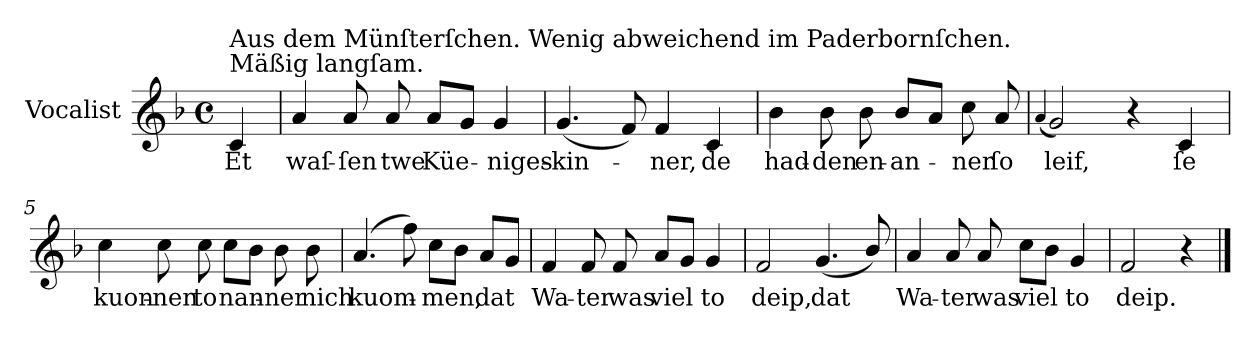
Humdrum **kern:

**kern	**text
*part1	*part1
*staff1	*staff1
*I"Vocalist	*
*k[b-]	*
*F:	*
*M4/4	*
*met(c)	*
=	=
!LO:TX:a:t=Mäßig langſam.	!
!LO:TX:a:t=Aus dem Münſterſchen. Wenig abweichend im Paderbornſchen.	!
4c	Et
=1	=1
4a	waſ-
8a	-ſen
8a	twe
8aL	Küe-
8gJ	.
4g	-niges-
=2	=2
(4.g	-kin-
8f)	.
4f	-ner,
4c	de
=3	=3
4b-	had-
8b-	-den
8b-	en-
8b-L	-an-
8aJ	.
8cc	-ner
8a	ſo
=4	=4
(4qqa	.
2g)	leif,
4r	.
4c	ſe
=5	=5
4cc	kuon-
8cc	-nen
8cc	to
8ccL	nan-
8b-J	.
8b-	-ner
8b-	nich
=6	=6
(4.a	kuom-
8ff)	.
8ccL	-men,
8b-J	.
8aL	dat
8gJ	.
=7	=7
4f	Wa-
8f	-ter
8f	was
8aL	viel
8gJ	.
4g	to
=8	=8
2f	deip,
(4.g	dat
8b-/)	.
=9	=9
4a	Wa-
8a	-ter
8a	was
8ccL	viel
8b-J	.
4g	to
=10	=10
2f	deip.
4r	.
==	==
*-	*-
